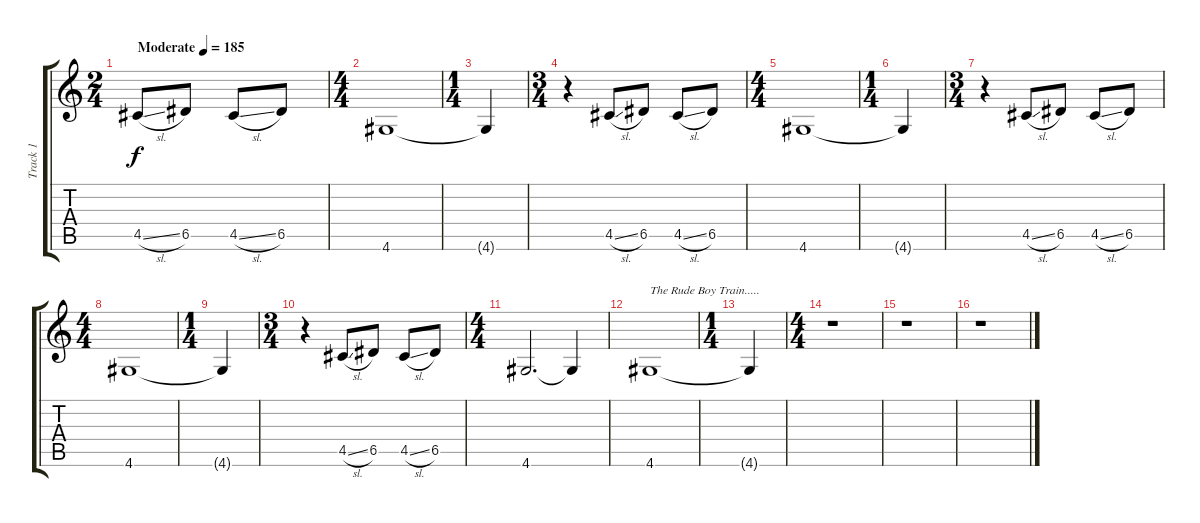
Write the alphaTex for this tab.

\track ("Track 1" "Track 1") {instrument acousticguitarsteel}
\staff {score tabs}
\tuning (E4 B3 G3 D3 A2 E2) {hide}
\ts (2 4)
\tempo (185 "Moderate")
\clef g2
\ks c
4.5{sl}.8{dy f instrument acousticguitarsteel} 6.5.8 4.5{sl}.8 6.5.8 |
\ts (4 4)
4.6.1 |
\ts (1 4)
4.6{t}.4 |
\ts (3 4)
r.4 4.5{sl}.8 6.5.8 4.5{sl}.8 6.5.8 |
\ts (4 4)
4.6.1 |
\ts (1 4)
4.6{t}.4 |
\ts (3 4)
r.4 4.5{sl}.8 6.5.8 4.5{sl}.8 6.5.8 |
\ts (4 4)
4.6.1 |
\ts (1 4)
4.6{t}.4 |
\ts (3 4)
r.4 4.5{sl}.8 6.5.8 4.5{sl}.8 6.5.8 |
\ts (4 4)
4.6.2{d} 4.6{t}.4 |
4.6.1{txt "The Rude Boy Train....."} |
\ts (1 4)
4.6{t}.4 |
\ts (4 4)
r.1 |
r.1 |
r.1
